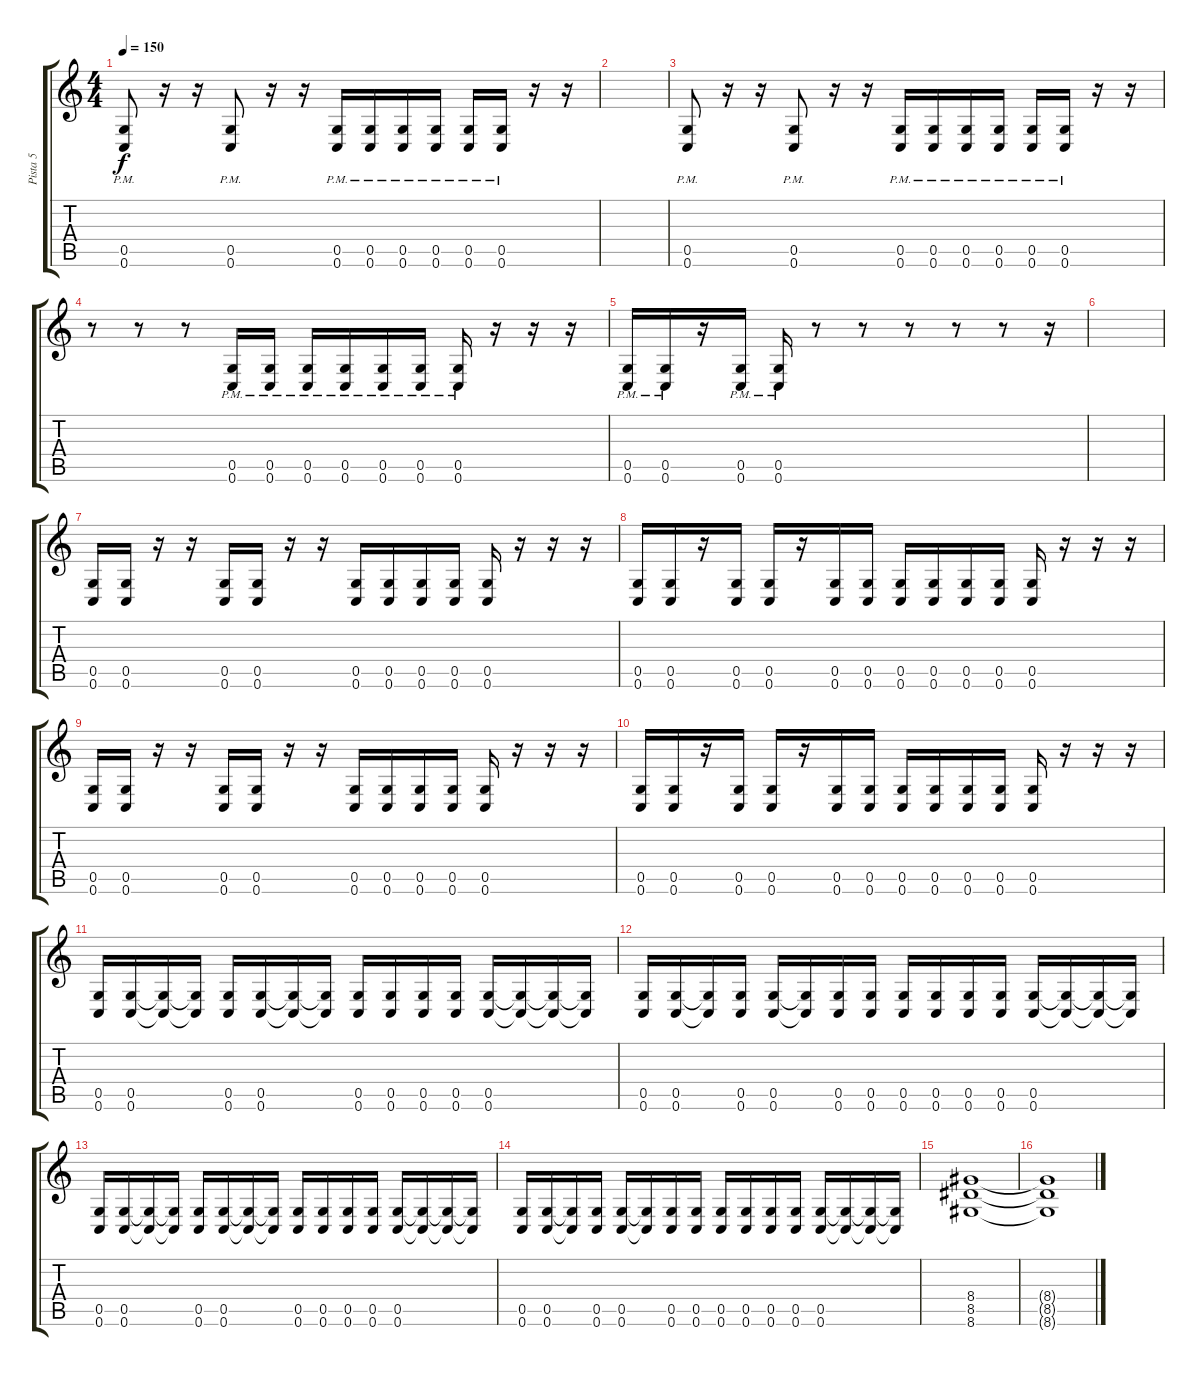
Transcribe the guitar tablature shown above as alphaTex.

\track ("Pista 5" "Pista 5") {instrument distortionguitar}
\staff {score tabs}
\tuning (D4 A3 F3 C3 G2 C2) {hide}
\ts (4 4)
\tempo 150
\clef g2
\ks c
(0.5{pm} 0.6{pm}).8{dy f} r.16 r.16 (0.5{pm} 0.6{pm}).8 r.16 r.16 (0.5{pm} 0.6{pm}).16 (0.5{pm} 0.6{pm}).16 (0.5{pm} 0.6{pm}).16 (0.5{pm} 0.6{pm}).16 (0.5{pm} 0.6{pm}).16 (0.5{pm} 0.6{pm}).16 r.16 r.16 |
|
(0.5{pm} 0.6{pm}).8 r.16 r.16 (0.5{pm} 0.6{pm}).8 r.16 r.16 (0.5{pm} 0.6{pm}).16 (0.5{pm} 0.6{pm}).16 (0.5{pm} 0.6{pm}).16 (0.5{pm} 0.6{pm}).16 (0.5{pm} 0.6{pm}).16 (0.5{pm} 0.6{pm}).16 r.16 r.16 |
r.8 r.8 r.8 (0.5{pm} 0.6{pm}).16 (0.5{pm} 0.6{pm}).16 (0.5{pm} 0.6{pm}).16 (0.5{pm} 0.6{pm}).16 (0.5{pm} 0.6{pm}).16 (0.5{pm} 0.6{pm}).16 (0.5{pm} 0.6{pm}).16 r.16 r.16 r.16 |
(0.5{pm} 0.6{pm}).16 (0.5{pm} 0.6{pm}).16 r.16 (0.5{pm} 0.6{pm}).16 (0.5{pm} 0.6{pm}).16 r.8 r.8 r.8 r.8 r.8 r.16 |
|
(0.5 0.6).16 (0.5 0.6).16 r.16 r.16 (0.5 0.6).16 (0.5 0.6).16 r.16 r.16 (0.5 0.6).16 (0.5 0.6).16 (0.5 0.6).16 (0.5 0.6).16 (0.5 0.6).16 r.16 r.16 r.16 |
(0.5 0.6).16 (0.5 0.6).16 r.16 (0.5 0.6).16 (0.5 0.6).16 r.16 (0.5 0.6).16 (0.5 0.6).16 (0.5 0.6).16 (0.5 0.6).16 (0.5 0.6).16 (0.5 0.6).16 (0.5 0.6).16 r.16 r.16 r.16 |
(0.5 0.6).16 (0.5 0.6).16 r.16 r.16 (0.5 0.6).16 (0.5 0.6).16 r.16 r.16 (0.5 0.6).16 (0.5 0.6).16 (0.5 0.6).16 (0.5 0.6).16 (0.5 0.6).16 r.16 r.16 r.16 |
(0.5 0.6).16 (0.5 0.6).16 r.16 (0.5 0.6).16 (0.5 0.6).16 r.16 (0.5 0.6).16 (0.5 0.6).16 (0.5 0.6).16 (0.5 0.6).16 (0.5 0.6).16 (0.5 0.6).16 (0.5 0.6).16 r.16 r.16 r.16 |
(0.5 0.6).16 (0.5 0.6).16 (0.5{t} 0.6{t}).16 (0.5{t} 0.6{t}).16 (0.5 0.6).16 (0.5 0.6).16 (0.5{t} 0.6{t}).16 (0.5{t} 0.6{t}).16 (0.5 0.6).16 (0.5 0.6).16 (0.5 0.6).16 (0.5 0.6).16 (0.5 0.6).16 (0.5{t} 0.6{t}).16 (0.5{t} 0.6{t}).16 (0.5{t} 0.6{t}).16 |
(0.5 0.6).16 (0.5 0.6).16 (0.5{t} 0.6{t}).16 (0.5 0.6).16 (0.5 0.6).16 (0.5{t} 0.6{t}).16 (0.5 0.6).16 (0.5 0.6).16 (0.5 0.6).16 (0.5 0.6).16 (0.5 0.6).16 (0.5 0.6).16 (0.5 0.6).16 (0.5{t} 0.6{t}).16 (0.5{t} 0.6{t}).16 (0.5{t} 0.6{t}).16 |
(0.5 0.6).16 (0.5 0.6).16 (0.5{t} 0.6{t}).16 (0.5{t} 0.6{t}).16 (0.5 0.6).16 (0.5 0.6).16 (0.5{t} 0.6{t}).16 (0.5{t} 0.6{t}).16 (0.5 0.6).16 (0.5 0.6).16 (0.5 0.6).16 (0.5 0.6).16 (0.5 0.6).16 (0.5{t} 0.6{t}).16 (0.5{t} 0.6{t}).16 (0.5{t} 0.6{t}).16 |
(0.5 0.6).16 (0.5 0.6).16 (0.5{t} 0.6{t}).16 (0.5 0.6).16 (0.5 0.6).16 (0.5{t} 0.6{t}).16 (0.5 0.6).16 (0.5 0.6).16 (0.5 0.6).16 (0.5 0.6).16 (0.5 0.6).16 (0.5 0.6).16 (0.5 0.6).16 (0.5{t} 0.6{t}).16 (0.5{t} 0.6{t}).16 (0.5{t} 0.6{t}).16 |
(8.4 8.5 8.6).1 |
(8.4{t} 8.5{t} 8.6{t}).1
